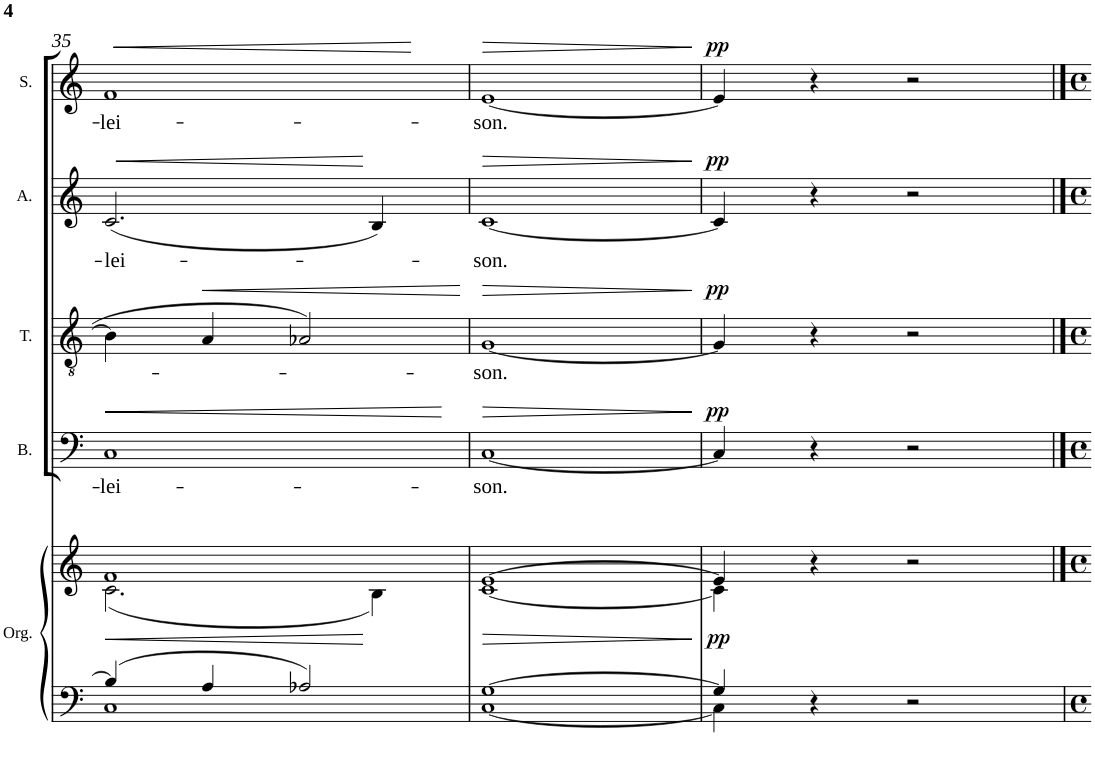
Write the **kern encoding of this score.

**kern	**kern	**dynam	**kern	**text	**dynam	**kern	**text	**dynam	**kern	**text	**dynam	**kern	**text	**dynam
*part5	*part5	*part5	*part4	*part4	*part4	*part3	*part3	*part3	*part2	*part2	*part2	*part1	*part1	*part1
*staff6	*staff5	*staff5/6	*staff4	*staff4	*staff4	*staff3	*staff3	*staff3	*staff2	*staff2	*staff2	*staff1	*staff1	*staff1
*I"Organ	*	*	*I"Bass	*	*	*I"Tenor	*	*	*I"Alto	*	*	*I"Soprano	*	*
*I'Org.	*	*	*I'B.	*	*	*I'T.	*	*	*I'A.	*	*	*I'S.	*	*
!!LO:PB:g=z
*clefF4	*clefG2	*	*clefF4	*	*	*clefGv2	*	*	*clefG2	*	*	*clefG2	*	*
*k[]	*k[]	*	*k[]	*	*	*k[]	*	*	*k[]	*	*	*k[]	*	*
*M4/4	*M4/4	*	*M4/4	*	*	*M4/4	*	*	*M4/4	*	*	*M4/4	*	*
*met(c)	*met(c)	*	*met(c)	*	*	*met(c)	*	*	*met(c)	*	*	*met(c)	*	*
=35	=35	=35	=35	=35	=35	=35	=35	=35	=35	=35	=35	=35	=35	=35
*^	*	*	*	*	*	*	*	*	*	*	*	*	*	*
!	!	!	!LO:HP:b	!	!LO:LY:b	!LO:HP:b	!	!	!	!	!LO:LY:b	!LO:HP:b	!	!LO:LY:b	!LO:HP:b
*	*	*^	*	*	*	*	*	*	*	*	*	*	*	*	*
4B-/]	1C	1f	(<2.c\	<	1C	-lei-	<	4B-\]	.	.	(<2.c/	-lei-	<	1f	-lei-	<
!	!	!	!	!	!	!	!	!	!	!LO:HP:b	!	!	!	!	!	!
4A/	.	.	.	.	.	.	.	4A/	.	<	.	.	.	.	.	.
2A-X/	.	.	.	.	.	.	.	2A-X/	.	.	.	.	.	.	.	.
.	.	.	4B\)	.	.	.	.	.	.	.	4B/)	.	.	.	.	.
=36	=36	=36	=36	=36	=36	=36	=36	=36	=36	=36	=36	=36	=36	=36	=36	=36
!	!	!	!	!	!	!LO:LY:b	!	!	!LO:LY:b	!	!	!LO:LY:b	!	!	!LO:LY:b	!
[>1G	[<1C	[>1e	[<1c	.	[1C	-son.	.	[1G	-son.	.	[1c	-son.	.	[1e	-son.	.
*v	*v	*	*	*	*	*	*	*	*	*	*	*	*	*	*	*
*	*v	*v	*	*	*	*	*	*	*	*	*	*	*	*	*
.	.	[	.	.	[	.	.	[	.	.	[	.	.	[
=37	=37	=37	=37	=37	=37	=37	=37	=37	=37	=37	=37	=37	=37	=37
*^	*^	*	*	*	*	*	*	*	*	*	*	*	*	*
!	!	!	!	!LO:DY:b	!	!	!LO:DY:a	!	!	!LO:DY:a	!	!	!LO:DY:a	!	!	!LO:DY:a
4G/]	4C\]	4e/]	4c\]	pp	4C/]	.	pp	4G/]	.	pp	4c/]	.	pp	4e/]	.	pp
4r	2.ryy	4r	2.ryy	.	4r	.	.	4r	.	.	4r	.	.	4r	.	.
2r	.	2r	.	.	2r	.	.	2r	.	.	2r	.	.	2r	.	.
*v	*v	*	*	*	*	*	*	*	*	*	*	*	*	*	*	*
*	*v	*v	*	*	*	*	*	*	*	*	*	*	*	*	*
==	==	==	==	==	==	==	==	==	==	==	==	==	==	==
*-	*-	*-	*-	*-	*-	*-	*-	*-	*-	*-	*-	*-	*-	*-
